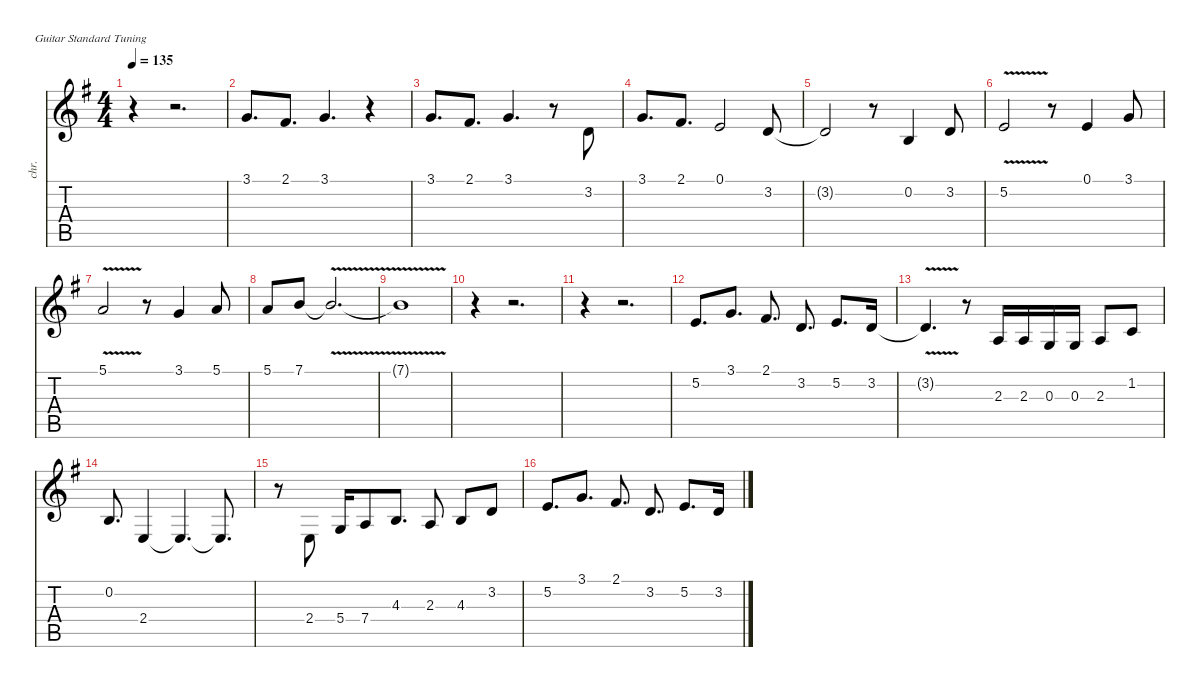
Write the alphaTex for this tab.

\defaultSystemsLayout 4
\hideDynamics
\bracketExtendMode nobrackets
\track ("vocal" "chr.") {instrument choiraahs}
\staff {score tabs}
\tuning (E4 B3 G3 D3 A2 E2)
\ts (4 4)
\beaming (8 2 2 2 2)
\tempo 135
\clef g2
\ks eminor
r.4{dy mf instrument choiraahs beam Down} r.2{d beam Down} |
3.1{acc forcenatural}.8{d beam Up} 2.1{acc #}.8{d beam Up} 3.1{acc forcenatural}.4{d beam Up} r.4{beam Down} |
3.1{acc forcenatural}.8{d beam Up} 2.1{acc #}.8{d beam Up} 3.1{acc forcenatural}.4{d beam Up} r.8{beam Down} 3.2{acc forcenatural}.8{beam Up} |
3.1{acc forcenatural}.8{d beam Up} 2.1{acc #}.8{d beam Up} 0.1{acc forcenatural}.2{beam Up} 3.2{acc forcenatural}.8{beam Up} |
3.2{t acc forcenatural}.2{beam Up} r.8{beam Down} 0.2{acc forcenatural}.4{beam Up} 3.2{acc forcenatural}.8{beam Up} |
5.2{v acc forcenatural}.2{beam Up} r.8{beam Down} 0.1{acc forcenatural}.4{beam Up} 3.1{acc forcenatural}.8{beam Up} |
5.1{v acc forcenatural}.2{beam Up} r.8{beam Down} 3.1{acc forcenatural}.4{beam Up} 5.1{acc forcenatural}.8{beam Up} |
5.1{acc forcenatural}.8{beam Up} 7.1{acc forcenatural}.8{beam Up} 7.1{v t acc forcenatural}.2{d beam Up} |
7.1{v t acc forcenatural}.1{beam Down} |
r.4{beam Down} r.2{d beam Down} |
r.4{beam Down} r.2{d beam Down} |
5.2{acc forcenatural}.8{d beam Up} 3.1{acc forcenatural}.8{d beam Up} 2.1{acc #}.8{d beam Up} 3.2{acc forcenatural}.8{d beam Up} 5.2{acc forcenatural}.8{d beam Up} 3.2{acc forcenatural}.16{beam Up} |
3.2{v t acc forcenatural}.4{d beam Up} r.8{beam Down} 2.3{acc forcenatural}.16{beam Up} 2.3{acc forcenatural}.16{beam Up} 0.3{acc forcenatural}.16{beam Up} 0.3{acc forcenatural}.16{beam Up} 2.3{acc forcenatural}.8{beam Up} 1.2{acc forcenatural}.8{beam Up} |
0.2{acc forcenatural}.8{d beam Up} 2.4{acc forcenatural}.4{beam Up} 2.4{t acc forcenatural}.4{d beam Up} 2.4{t acc forcenatural}.8{d beam Up} |
r.8{beam Down} 2.4{acc forcenatural}.8{beam Up} 5.4{acc forcenatural}.16{beam Up} 7.4{acc forcenatural}.8{beam Up} 4.3{acc forcenatural}.8{d beam Up} 2.3{acc forcenatural}.8{beam Up} 4.3{acc forcenatural}.8{beam Up} 3.2{acc forcenatural}.8{beam Up} |
5.2{acc forcenatural}.8{d beam Up} 3.1{acc forcenatural}.8{d beam Up} 2.1{acc #}.8{d beam Up} 3.2{acc forcenatural}.8{d beam Up} 5.2{acc forcenatural}.8{d beam Up} 3.2{acc forcenatural}.16{beam Up}
